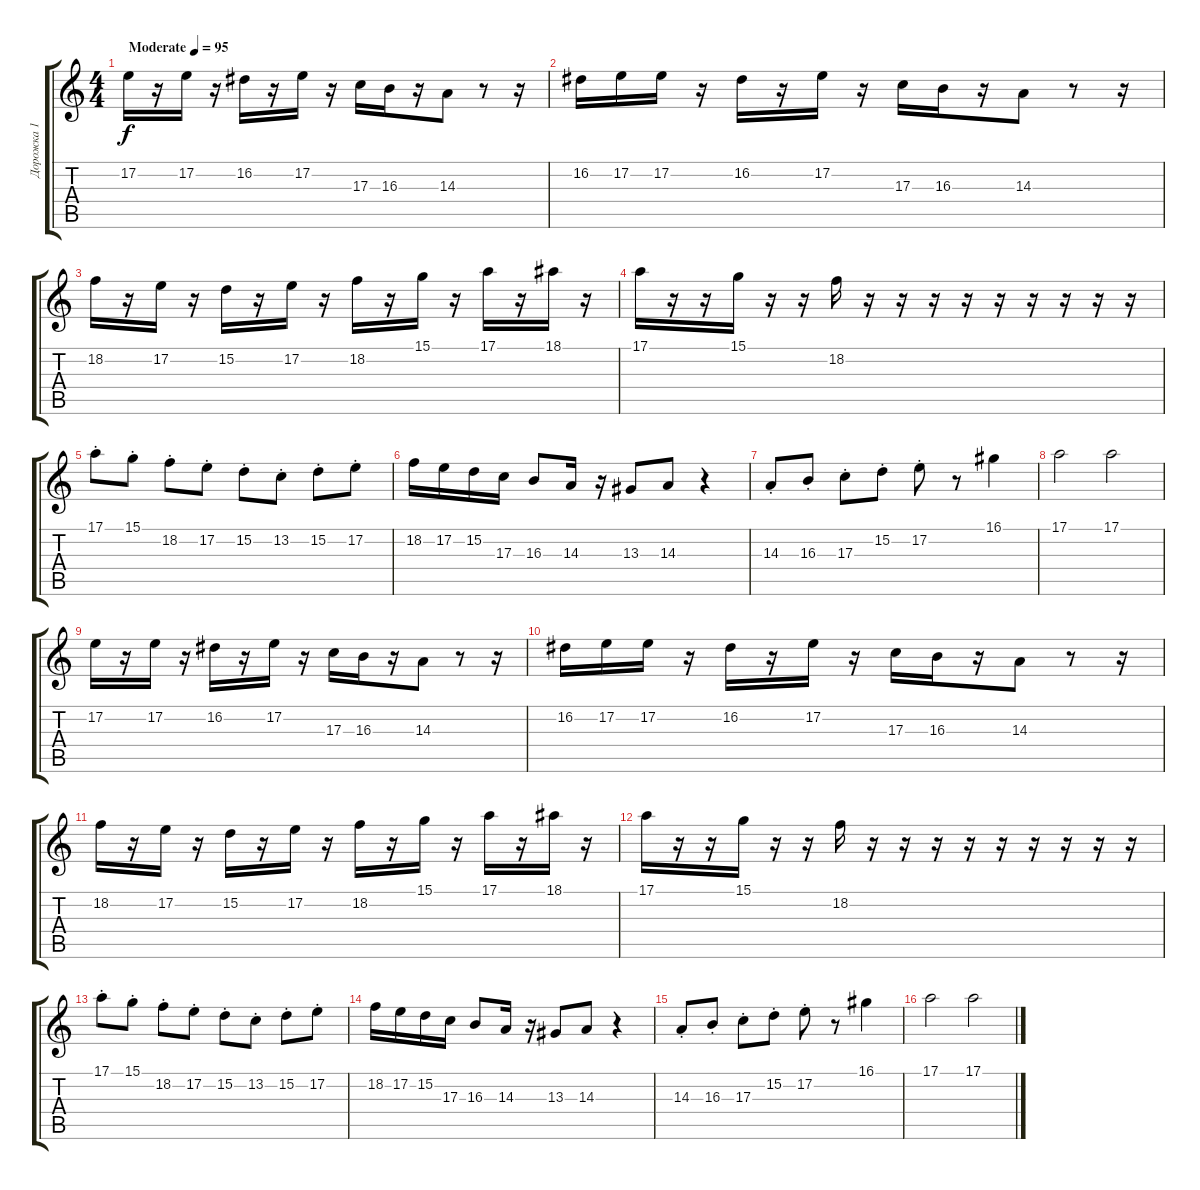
\track ("Дорожка 1" "Дорожка 1") {solo instrument acousticgrandpiano}
\staff {score tabs}
\tuning (E4 B3 G3 D3 A2 E2) {hide}
\ts (4 4)
\tempo (95 "Moderate")
\clef g2
\ks c
17.2.16{dy f instrument acousticgrandpiano} r.16 17.2.16 r.16 16.2.16 r.16 17.2.16 r.16 17.3.16 16.3.16 r.16 14.3.8 r.8 r.16 |
16.2.16 17.2.16 17.2.16 r.16 16.2.16 r.16 17.2.16 r.16 17.3.16 16.3.16 r.16 14.3.8 r.8 r.16 |
18.2.16 r.16 17.2.16 r.16 15.2.16 r.16 17.2.16 r.16 18.2.16 r.16 15.1.16 r.16 17.1.16 r.16 18.1.16 r.16 |
17.1.16 r.16 r.16 15.1.16 r.16 r.16 18.2.16 r.16 r.16 r.16 r.16 r.16 r.16 r.16 r.16 r.16 |
17.1{st}.8 15.1{st}.8 18.2{st}.8 17.2{st}.8 15.2{st}.8 13.2{st}.8 15.2{st}.8 17.2{st}.8 |
18.2.16 17.2.16 15.2.16 17.3.16 16.3.8 14.3.16 r.16 13.3.8 14.3.8 r.4 |
14.3{st}.8 16.3{st}.8 17.3{st}.8 15.2{st}.8 17.2{st}.8 r.8 16.1.4 |
17.1.2 17.1.2 |
17.2.16{instrument rockorgan} r.16 17.2.16 r.16 16.2.16 r.16 17.2.16 r.16 17.3.16 16.3.16 r.16 14.3.8 r.8 r.16 |
16.2.16 17.2.16 17.2.16 r.16 16.2.16 r.16 17.2.16 r.16 17.3.16 16.3.16 r.16 14.3.8 r.8 r.16 |
18.2.16 r.16 17.2.16 r.16 15.2.16 r.16 17.2.16 r.16 18.2.16 r.16 15.1.16 r.16 17.1.16 r.16 18.1.16 r.16 |
17.1.16 r.16 r.16 15.1.16 r.16 r.16 18.2.16 r.16 r.16 r.16 r.16 r.16 r.16 r.16 r.16 r.16 |
17.1{st}.8 15.1{st}.8 18.2{st}.8 17.2{st}.8 15.2{st}.8 13.2{st}.8 15.2{st}.8 17.2{st}.8 |
18.2.16 17.2.16 15.2.16 17.3.16 16.3.8 14.3.16 r.16 13.3.8 14.3.8 r.4 |
14.3{st}.8 16.3{st}.8 17.3{st}.8 15.2{st}.8 17.2{st}.8 r.8 16.1.4 |
17.1.2 17.1.2
